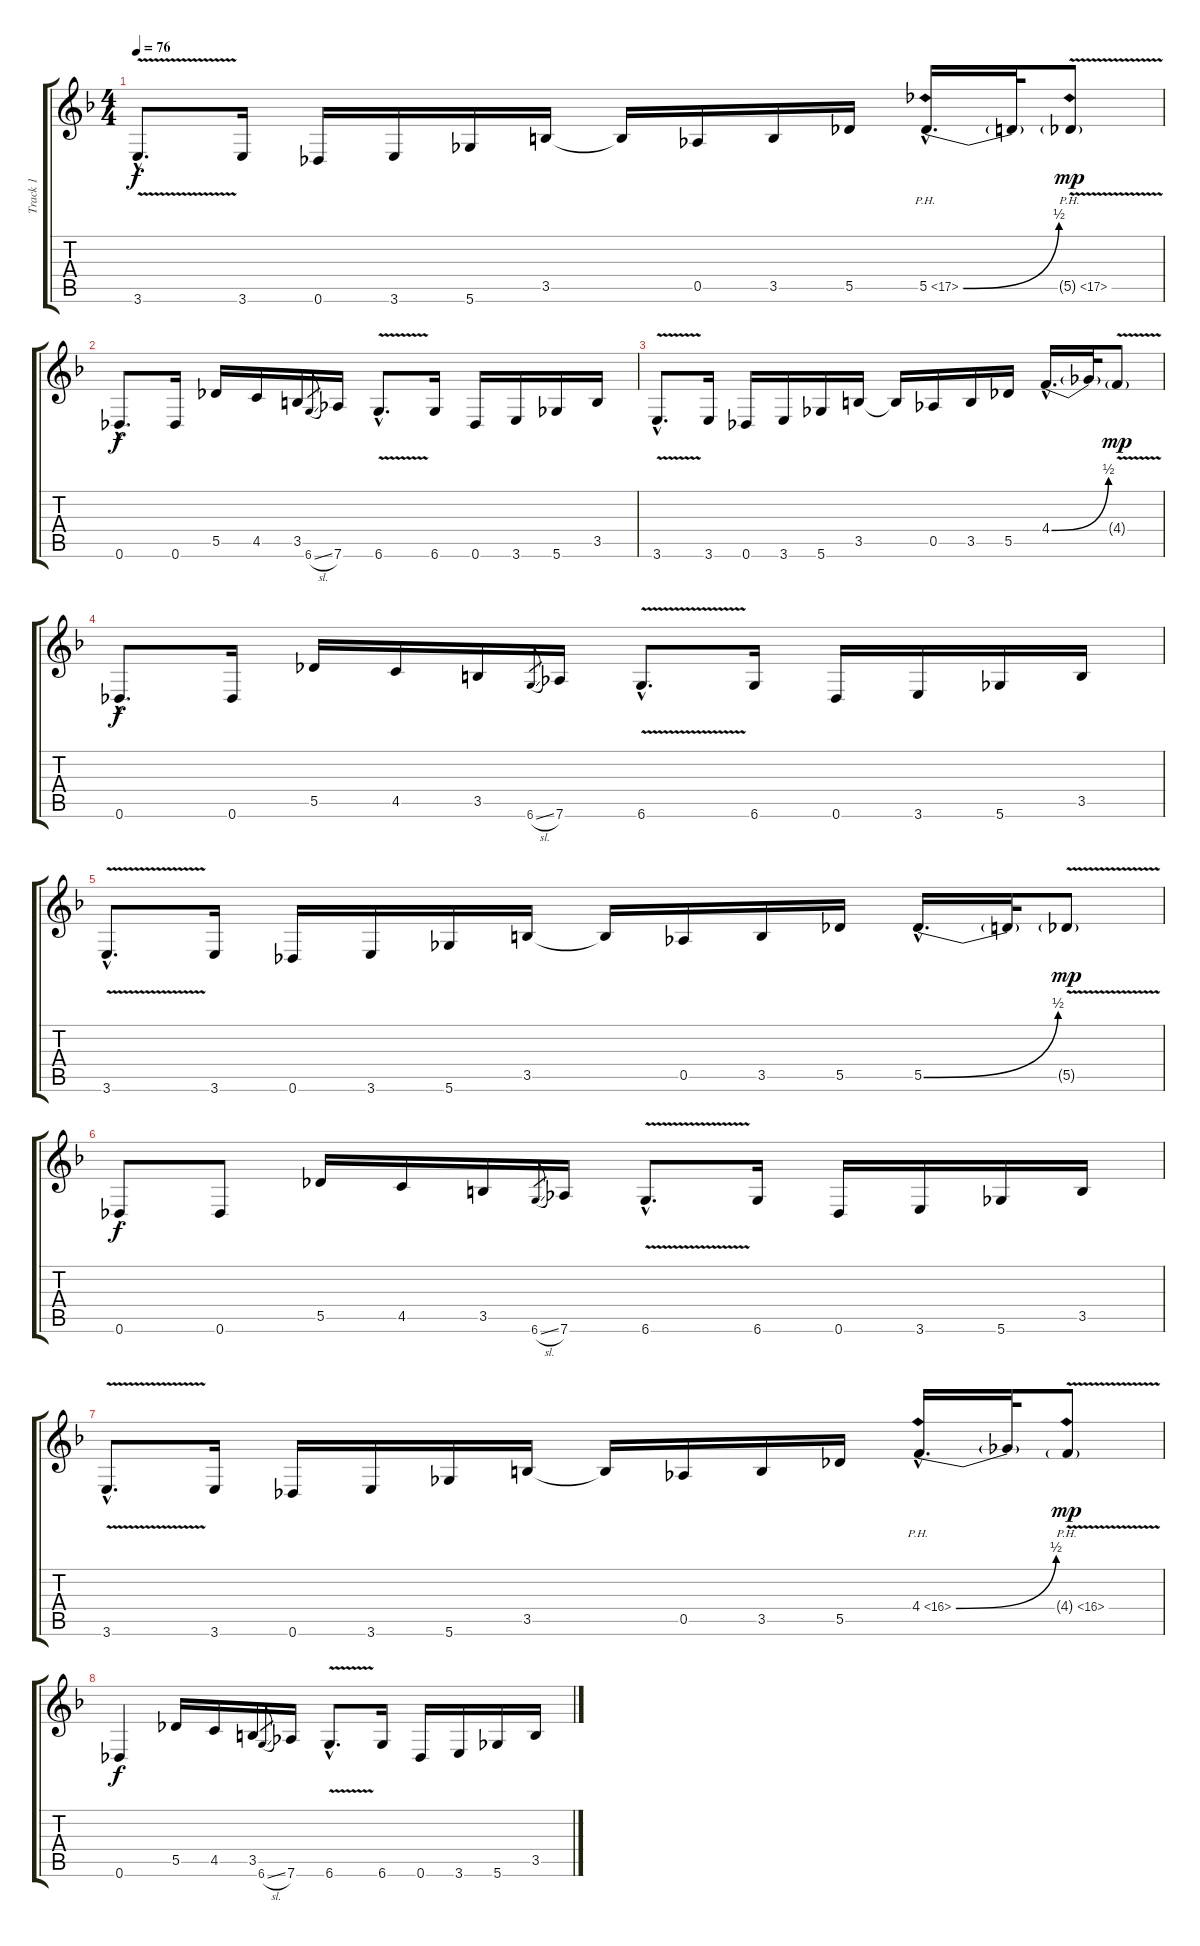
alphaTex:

\track ("Track 1" "Track 1") {instrument distortionguitar}
\staff {score tabs}
\tuning (Eb4 Bb3 Gb3 Db3 Ab2 Db2) {hide}
\ts (4 4)
\tempo 76
\clef g2
\ks dminor
3.6{v hac}.8{d dy f} 3.6.16 0.6.16 3.6.16 5.6.16 3.5.16 3.5{t}.16 0.5.16 3.5.16 5.5.16 5.5{be (bend 0 0 60 2) ph 12 hac}.16{d} 5.5{t}.32 5.5{ph 12 v g}.8{dy mp} |
0.6{hac}.8{d dy f} 0.6.16 5.5.16 4.5.16 3.5.16 6.6{sl}.8{gr} 7.6.16 6.6{v hac}.8{d} 6.6.16 0.6.16 3.6.16 5.6.16 3.5.16 |
3.6{v hac}.8{d} 3.6.16 0.6.16 3.6.16 5.6.16 3.5.16 3.5{t}.16 0.5.16 3.5.16 5.5.16 4.4{be (bend 0 0 60 2) hac}.16{d} 4.4{t}.32 4.4{v g}.8{dy mp} |
0.6{hac}.8{d dy f} 0.6.16 5.5.16 4.5.16 3.5.16 6.6{sl}.8{gr} 7.6.16 6.6{v hac}.8{d} 6.6.16 0.6.16 3.6.16 5.6.16 3.5.16 |
3.6{v hac}.8{d} 3.6.16 0.6.16 3.6.16 5.6.16 3.5.16 3.5{t}.16 0.5.16 3.5.16 5.5.16 5.5{be (bend 0 0 60 2) hac}.16{d} 5.5{t}.32 5.5{v g}.8{dy mp} |
0.6{st}.8{dy f} 0.6.8 5.5.16 4.5.16 3.5.16 6.6{sl}.8{gr} 7.6.16 6.6{v hac}.8{d} 6.6.16 0.6.16 3.6.16 5.6.16 3.5.16 |
3.6{v hac}.8{d} 3.6.16 0.6.16 3.6.16 5.6.16 3.5.16 3.5{t}.16 0.5.16 3.5.16 5.5.16 4.4{be (bend 0 0 60 2) ph 12 hac}.16{d} 4.4{t}.32 4.4{ph 12 v g}.8{dy mp} |
0.6.4{dy f} 5.5.16 4.5.16 3.5.16 6.6{sl}.8{gr} 7.6.16 6.6{v hac}.8{d} 6.6.16 0.6.16 3.6.16 5.6.16 3.5.16
